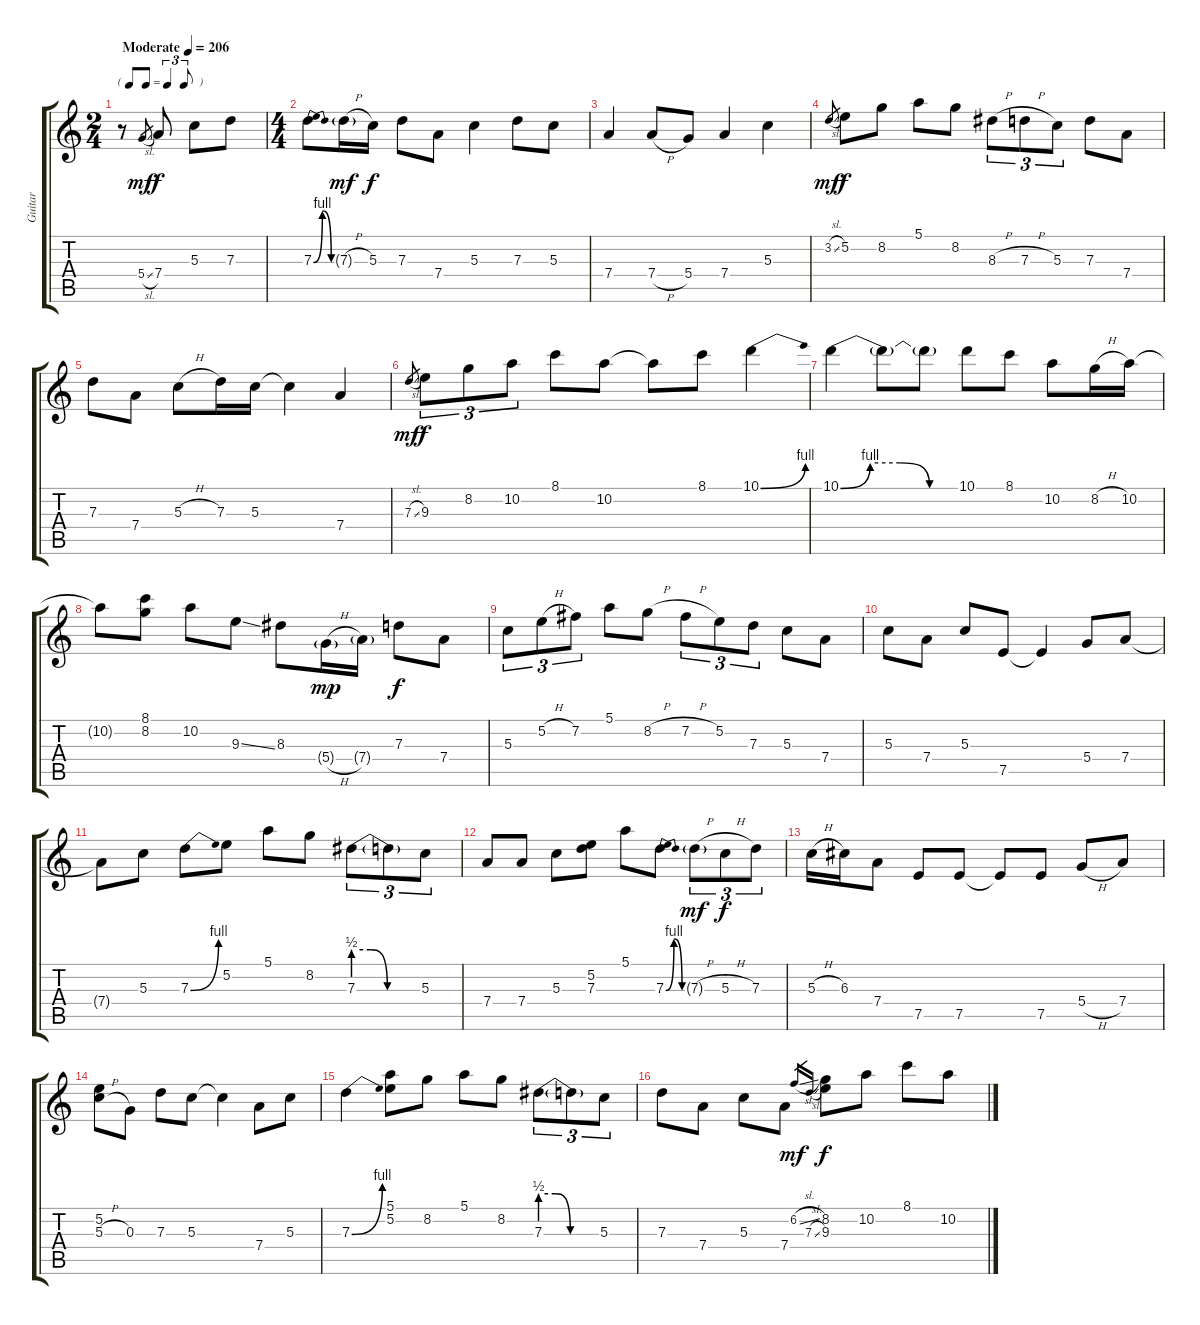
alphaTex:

\track ("Guitar" "Guitar") {instrument overdrivenguitar}
\staff {score tabs}
\tuning (E4 B3 G3 D3 A2 E2) {hide}
\ts (2 4)
\tf triplet8th
\tempo (206 "Moderate")
\clef g2
\ks c
r.8{dy mf instrument overdrivenguitar} 5.4{sl}.8{gr} 7.4.8{dy f} 5.3.8 7.3.8 |
\ts (4 4)
7.3{be (bendrelease 0 0 15 4 30 4 60 0)}.8 7.3{h g}.16{dy mf} 5.3.16{dy f} 7.3.8 7.4.8 5.3.4 7.3.8 5.3.8 |
7.4.4 7.4{h}.8 5.4.8 7.4.4 5.3.4 |
3.2{sl}.8{gr dy mf} 5.2.8{dy f} 8.2.8 5.1.8 8.2.8 8.3{h}.8{tu (3 2)} 7.3{h}.8{tu (3 2)} 5.3.8{tu (3 2)} 7.3.8 7.4.8 |
7.3.8 7.4.8 5.3{h}.8 7.3.16 5.3.16 5.3{t}.4 7.4.4 |
7.3{sl}.8{gr dy mf} 9.3.8{tu (3 2) dy f} 8.2.8{tu (3 2)} 10.2.8{tu (3 2)} 8.1.8 10.2.8 10.2{t}.8 8.1.8 10.1{be (bend 0 0 60 4)}.4 |
10.1{be (custom 0 0 15 4 30 4 45 0 60 0)}.4 10.1{t}.8 10.1{t}.8 10.1.8 8.1.8 10.2.8 8.2{h}.16 10.2.16 |
10.2{t}.8 (8.1 8.2).8 10.2.8 9.3{ss}.8 8.3.8 5.4{h g}.16{dy mp} 7.4{g}.16 7.3.8{dy f} 7.4.8 |
5.3.8{tu (3 2)} 5.2{h}.8{tu (3 2)} 7.2.8{tu (3 2)} 5.1.8 8.2{h}.8 7.2{h}.8{tu (3 2)} 5.2.8{tu (3 2)} 7.3.8{tu (3 2)} 5.3.8 7.4.8 |
5.3.8 7.4.8 5.3.8 7.5.8 7.5{t}.4 5.4.8 7.4.8 |
7.4{t}.8 5.3.8 7.3{be (bend 0 0 60 4)}.8 5.2.8 5.1.8 8.2.8 7.3{be (custom 0 2 15 2 30 0 60 0)}.8{tu (3 2)} 7.3{t}.8{tu (3 2)} 5.3.8{tu (3 2)} |
7.4.8 7.4.8 5.3.8 (5.2 7.3).8 5.1.8 7.3{be (bendrelease 0 0 15 4 30 4 60 0)}.8 7.3{h g}.8{tu (3 2) dy mf} 5.3{h}.8{tu (3 2) dy f} 7.3.8{tu (3 2)} |
5.3{h}.16 6.3.16 7.4.8 7.5.8 7.5.8 7.5{t}.8 7.5.8 5.4{h}.8 7.4.8 |
(5.2 5.3{h}).8 0.3.8 7.3.8 5.3.8 5.3{t}.4 7.4.8 5.3.8 |
7.3{be (bend 0 0 60 4)}.4 (5.1 5.2).8 8.2.8 5.1.8 8.2.8 7.3{be (custom 0 2 15 2 30 0 60 0)}.8{tu (3 2)} 7.3{t}.8{tu (3 2)} 5.3.8{tu (3 2)} |
7.3.8 7.4.8 5.3.8 7.4.8 6.2{sl}.16{gr dy mf} 7.3{sl}.16{gr} (8.2 9.3).8{dy f} 10.2.8 8.1.8 10.2.8
